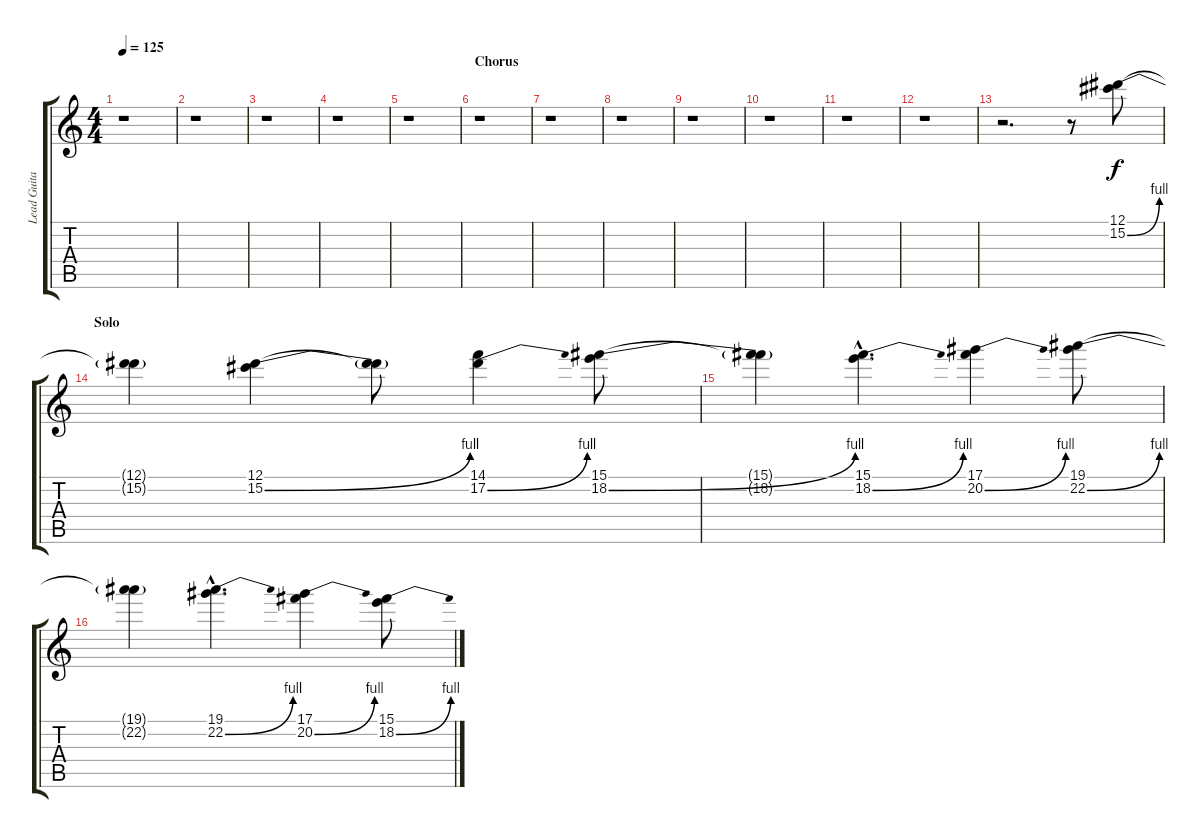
\track ("Lead Guitar" "Lead Guita") {instrument distortionguitar}
\staff {score tabs}
\tuning (Eb4 Bb3 Gb3 Db3 Ab2 Eb2) {hide}
\ts (4 4)
\tempo 125
\clef g2
\ks c
r.1{dy f} |
r.1 |
r.1 |
r.1 |
r.1 |
\section ("" "Chorus")
r.1 |
r.1 |
r.1 |
r.1 |
r.1 |
r.1 |
r.1 |
r.2{d} r.8 (12.1 15.2{be (bend 0 0 60 4)}).8 |
\section ("" "Solo")
(12.1{t} 15.2{t}).4 (12.1 15.2{be (bend 0 0 60 4)}).4 (12.1{t} 15.2{t}).8 (14.1 17.2{be (bend 0 0 60 4)}).4 (15.1 18.2{be (bend 0 0 60 4)}).8 |
(15.1{t} 18.2{t}).4 (15.1{hac} 18.2{be (bend 0 0 60 4) hac}).4{d} (17.1 20.2{be (bend 0 0 60 4)}).4 (19.1 22.2{be (bend 0 0 60 4)}).8 |
(19.1{t} 22.2{t}).4 (19.1{hac} 22.2{be (bend 0 0 60 4) hac}).4{d} (17.1 20.2{be (bend 0 0 60 4)}).4 (15.1 18.2{be (bend 0 0 60 4)}).8
